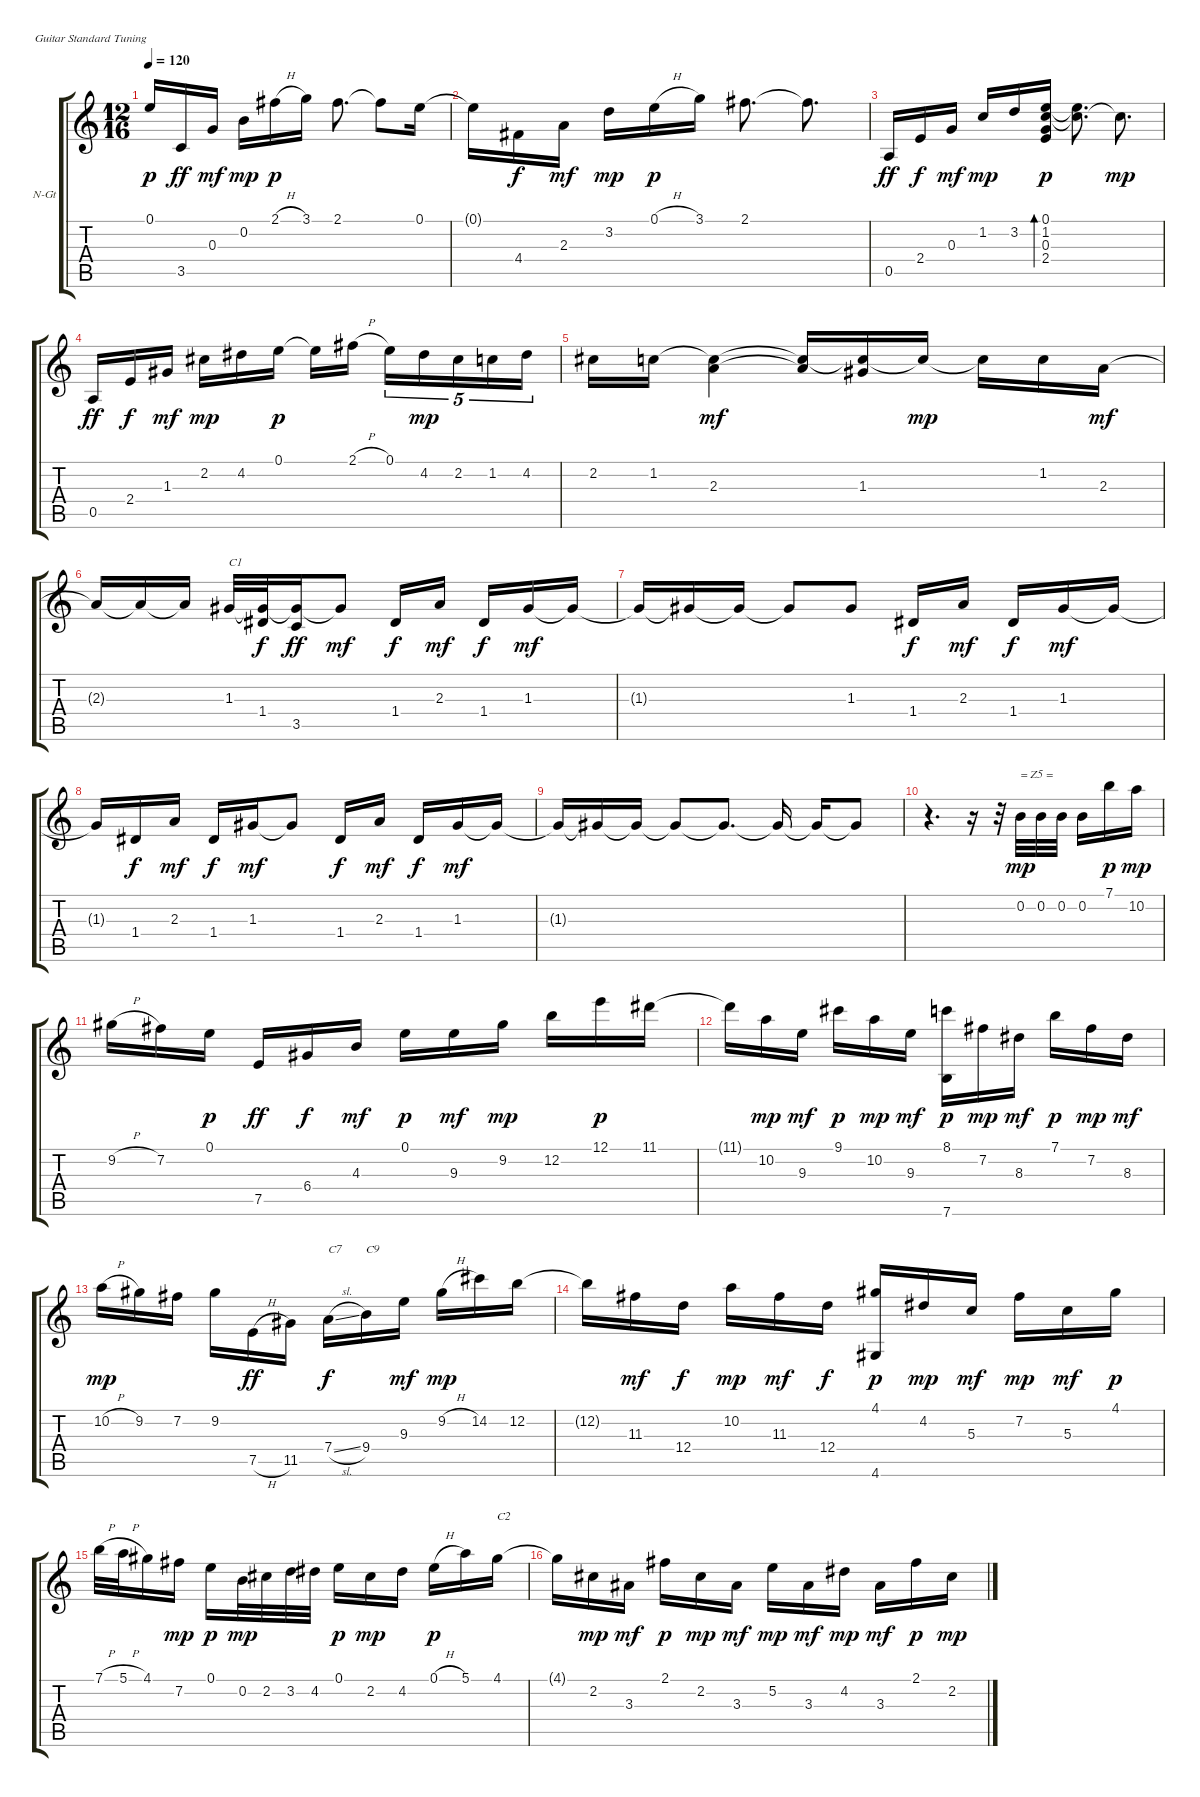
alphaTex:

\bracketExtendMode groupsimilarinstruments
\firstSystemTrackNameOrientation horizontal
\otherSystemsTrackNameOrientation horizontal
\track ("Zapateado" "N-Gt") {instrument acousticguitarnylon}
\staff {score tabs}
\tuning (E4 B3 G3 D3 A2 E2)
\ts (12 16)
\tempo 120
\clef g2
\ks c
0.1.16{dy p} 3.5.16{dy ff} 0.3.16{dy mf} 0.2.16{dy mp} 2.1{h}.16{dy p} 3.1.16 2.1.8{d} 2.1{t}.8 0.1.16 |
0.1{t}.16 4.4.16{dy f} 2.3.16{dy mf} 3.2.16{dy mp} 0.1{h}.16{dy p} 3.1.16 2.1.8{d} 2.1{t}.8{d} |
0.5.16{dy ff} 2.4.16{dy f} 0.3.16{dy mf} 1.2.16{dy mp} 3.2.16 (0.1 1.2 0.3 2.4).16{bd 120 dy p} (0.1{t} 1.2{t}).8{d} 1.2{t}.8{d dy mp} |
0.5.16{dy ff} 2.4.16{dy f} 1.3.16{dy mf} 2.2.16{dy mp} 4.2.16 0.1.16{dy p} 0.1{t}.16 2.1{h}.16 0.1.16{tu (5 4)} 4.2.16{tu (5 4) dy mp} 2.2.16{tu (5 4)} 1.2.16{tu (5 4)} 4.2.16{tu (5 4)} |
2.2.16 1.2.16 (2.3 1.2{t}).4{dy mf} (2.3{t} 1.2{t}).16 (1.3 1.2{t}).16 1.2{t}.16{dy mp} 1.2{t}.16 1.2.16 2.3.16{dy mf} |
2.3{t}.16 2.3{t}.16 2.3{t}.16 1.3.32{txt "C1"} (1.4 1.3{t}).32{dy f} (3.5 1.3{t}).16{dy ff} 1.3{t}.8{dy mf} 1.4.16{dy f} 2.3.16{dy mf} 1.4.16{dy f} 1.3.16{dy mf} 1.3{t}.16 |
1.3{t}.16 1.3{t}.16 1.3{t}.16 1.3{t}.8 1.3.8 1.4.16{dy f} 2.3.16{dy mf} 1.4.16{dy f} 1.3.16{dy mf} 1.3{t}.16 |
1.3{t}.16 1.4.16{dy f} 2.3.16{dy mf} 1.4.16{dy f} 1.3.16{dy mf} 1.3{t}.8 1.4.16{dy f} 2.3.16{dy mf} 1.4.16{dy f} 1.3.16{dy mf} 1.3{t}.16 |
1.3{t}.16 1.3{t}.16 1.3{t}.16 1.3{t}.8 1.3{t}.8{d} 1.3{t}.16 1.3{t}.16 1.3{t}.8 |
r.4{d} r.16 r.32 0.2.32{txt "= Z5 =" dy mp} 0.2.32 0.2.32 0.2.16 7.1.16{dy p} 10.2.16{dy mp} |
9.2{h}.16 7.2.16 0.1.16{dy p} 7.5.16{dy ff} 6.4.16{dy f} 4.3.16{dy mf} 0.1.16{dy p} 9.3.16{dy mf} 9.2.16{dy mp} 12.2.16 12.1.16{dy p} 11.1.16 |
11.1{t}.16 10.2.16{dy mp} 9.3.16{dy mf} 9.1.16{dy p} 10.2.16{dy mp} 9.3.16{dy mf} (8.1 7.6).16{dy p} 7.2.16{dy mp} 8.3.16{dy mf} 7.1.16{dy p} 7.2.16{dy mp} 8.3.16{dy mf} |
10.2{h}.16{dy mp} 9.2.16 7.2.16 9.2.16 7.5{h}.16{dy ff} 11.5.16 7.4{sl}.16{txt "C7" dy f} 9.4.16{txt "C9"} 9.3.16{dy mf} 9.2{h}.16{dy mp} 14.2.16 12.2.16 |
12.2{t}.16 11.3.16{dy mf} 12.4.16{dy f} 10.2.16{dy mp} 11.3.16{dy mf} 12.4.16{dy f} (4.1 4.6).16{dy p} 4.2.16{dy mp} 5.3.16{dy mf} 7.2.16{dy mp} 5.3.16{dy mf} 4.1.16{dy p} |
7.1{h}.32 5.1{h}.32 4.1.16 7.2.16{dy mp} 0.1.16{dy p} 0.2.32{dy mp} 2.2.32 3.2.32 4.2.32 0.1.16{dy p} 2.2.16{dy mp} 4.2.16 0.1{h}.16{dy p} 5.1.16 4.1.16{txt "C2"} |
4.1{t}.16 2.2.16{dy mp} 3.3.16{dy mf} 2.1.16{dy p} 2.2.16{dy mp} 3.3.16{dy mf} 5.2.16{dy mp} 3.3.16{dy mf} 4.2.16{dy mp} 3.3.16{dy mf} 2.1.16{dy p} 2.2{sl}.16{dy mp}
